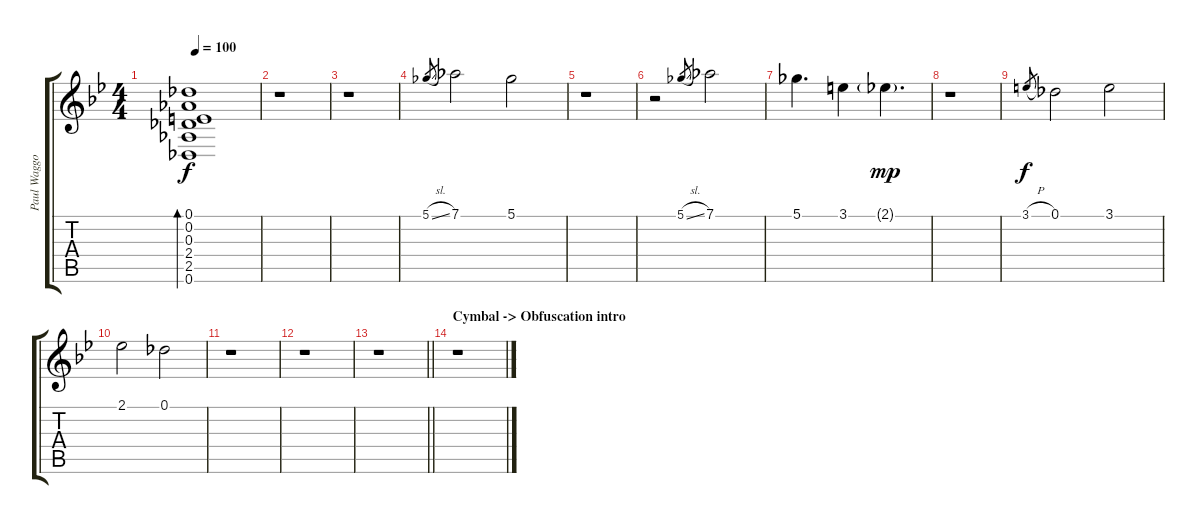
\track ("Paul Waggoner - Lead Gtr." "Paul Waggo") {instrument acousticguitarnylon}
\staff {score tabs}
\tuning (Db4 Ab3 E3 B2 Gb2 Db2) {hide}
\ts (4 4)
\tempo 100
\clef g2
\ks gminor
(0.1{t} 0.2{t} 0.3{t} 2.4{t} 2.5{t} 0.6{t}).1{bd 60 dy f} |
r.1 |
r.1 |
5.1{sl}.8{gr} 7.1.2 5.1.2 |
r.1 |
r.2 5.1{sl}.8{gr} 7.1.2 |
5.1.4{d} 3.1.4 2.1{g}.4{d dy mp} |
r.1 |
3.1{h}.8{gr dy f} 0.1.2 3.1.2 |
2.1.2 0.1.2 |
r.1 |
r.1 |
\barLineRight lightlight
r.1 |
\section ("" "Cymbal -> Obfuscation intro")
r.1
